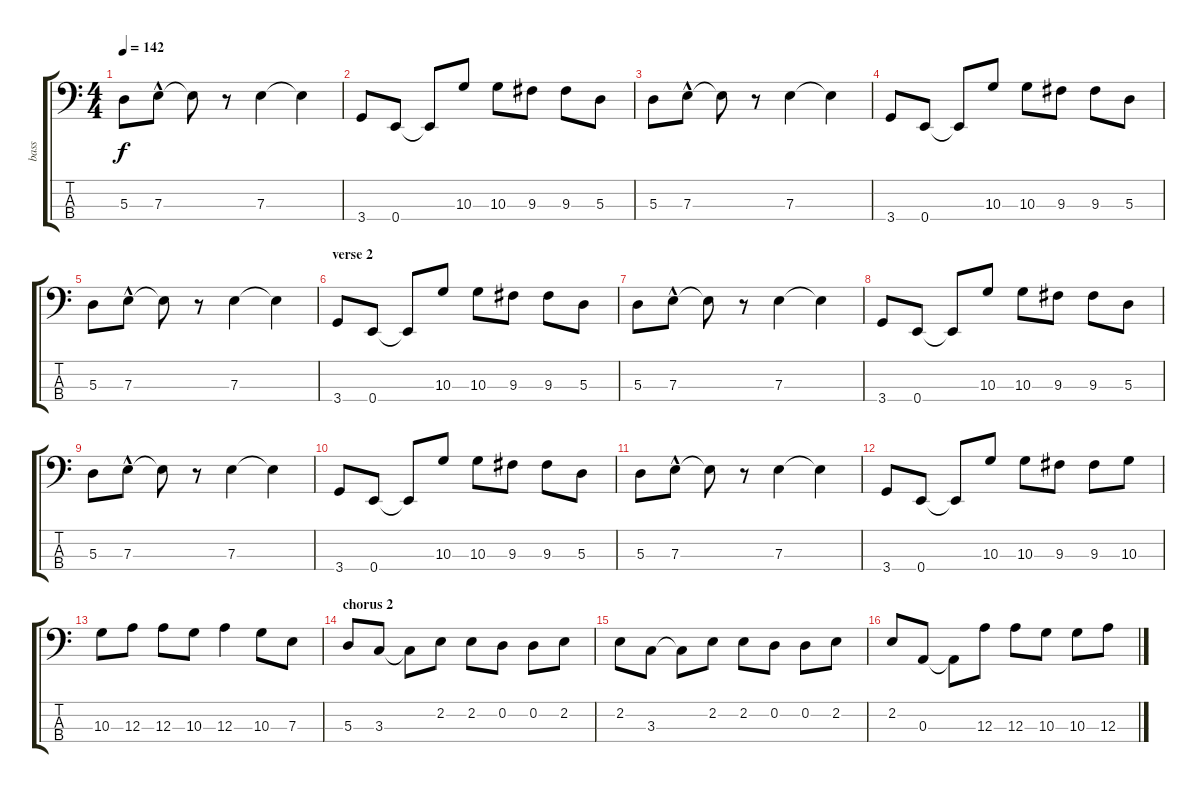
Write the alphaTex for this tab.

\track ("bass" "bass") {instrument electricbassfinger}
\staff {score tabs}
\tuning (G2 D2 A1 E1) {hide}
\ts (4 4)
\tempo 142
\clef f4
\ks c
5.3.8{dy f} 7.3{hac}.8 7.3{t}.8 r.8 7.3.4 7.3{t}.4 |
3.4.8 0.4.8 0.4{t}.8 10.3.8 10.3.8 9.3.8 9.3.8 5.3.8 |
5.3.8 7.3{hac}.8 7.3{t}.8 r.8 7.3.4 7.3{t}.4 |
3.4.8 0.4.8 0.4{t}.8 10.3.8 10.3.8 9.3.8 9.3.8 5.3.8 |
5.3.8 7.3{hac}.8 7.3{t}.8 r.8 7.3.4 7.3{t}.4 |
\section ("" "verse 2")
3.4.8 0.4.8 0.4{t}.8 10.3.8 10.3.8 9.3.8 9.3.8 5.3.8 |
5.3.8 7.3{hac}.8 7.3{t}.8 r.8 7.3.4 7.3{t}.4 |
3.4.8 0.4.8 0.4{t}.8 10.3.8 10.3.8 9.3.8 9.3.8 5.3.8 |
5.3.8 7.3{hac}.8 7.3{t}.8 r.8 7.3.4 7.3{t}.4 |
3.4.8 0.4.8 0.4{t}.8 10.3.8 10.3.8 9.3.8 9.3.8 5.3.8 |
5.3.8 7.3{hac}.8 7.3{t}.8 r.8 7.3.4 7.3{t}.4 |
3.4.8 0.4.8 0.4{t}.8 10.3.8 10.3.8 9.3.8 9.3.8 10.3.8 |
10.3.8 12.3.8 12.3.8 10.3.8 12.3.4 10.3.8 7.3.8 |
\section ("" "chorus 2")
5.3.8 3.3.8 3.3{t}.8 2.2.8 2.2.8 0.2.8 0.2.8 2.2.8 |
2.2.8 3.3.8 3.3{t}.8 2.2.8 2.2.8 0.2.8 0.2.8 2.2.8 |
2.2.8 0.3.8 0.3{t}.8 12.3.8 12.3.8 10.3.8 10.3.8 12.3.8
